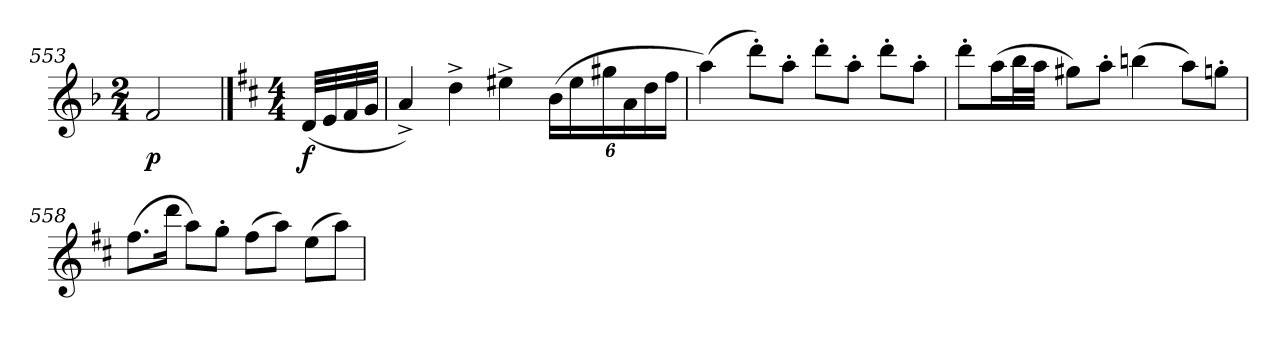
**kern	**dynam
*part1	*part1
*staff1	*staff1
*clefG2	*
*k[b-]	*
*M2/4	*
=553	=553
!	!LO:DY:b
2f/	p
==554	==554
*k[f#c#]	*
*M4/4	*
!	!LO:DY:b
(<32d/LLL	f
32e/	.
32f#/	.
32g/JJJ	.
=555	=555
4a^/)	.
4dd^\	.
4ee#X^\	.
(>24b\LL	.
24ee#\	.
24gg#X\	.
24a\	.
24dd\	.
24ff#\JJ	.
=556	=556
(>4aa\)	.
8ddd'\L)	.
8aa'\J	.
8ddd'\L	.
8aa'\J	.
8ddd'\L	.
8aa'\J	.
=557	=557
8ddd'\L	.
(>16aa\L	.
32bb\L	.
32aa\JJJ	.
8gg#X\L)	.
8aa'\J	.
(>4bbn\	.
8aa\L)	.
8ggn'\J	.
=558	=558
(>8.ff#\L	.
16ddd\Jk	.
8aa\L)	.
8gg'\J	.
(>8ff#\L	.
8aa\J)	.
(>8ee\L	.
8aa\J)	.
=	=
*-	*-
